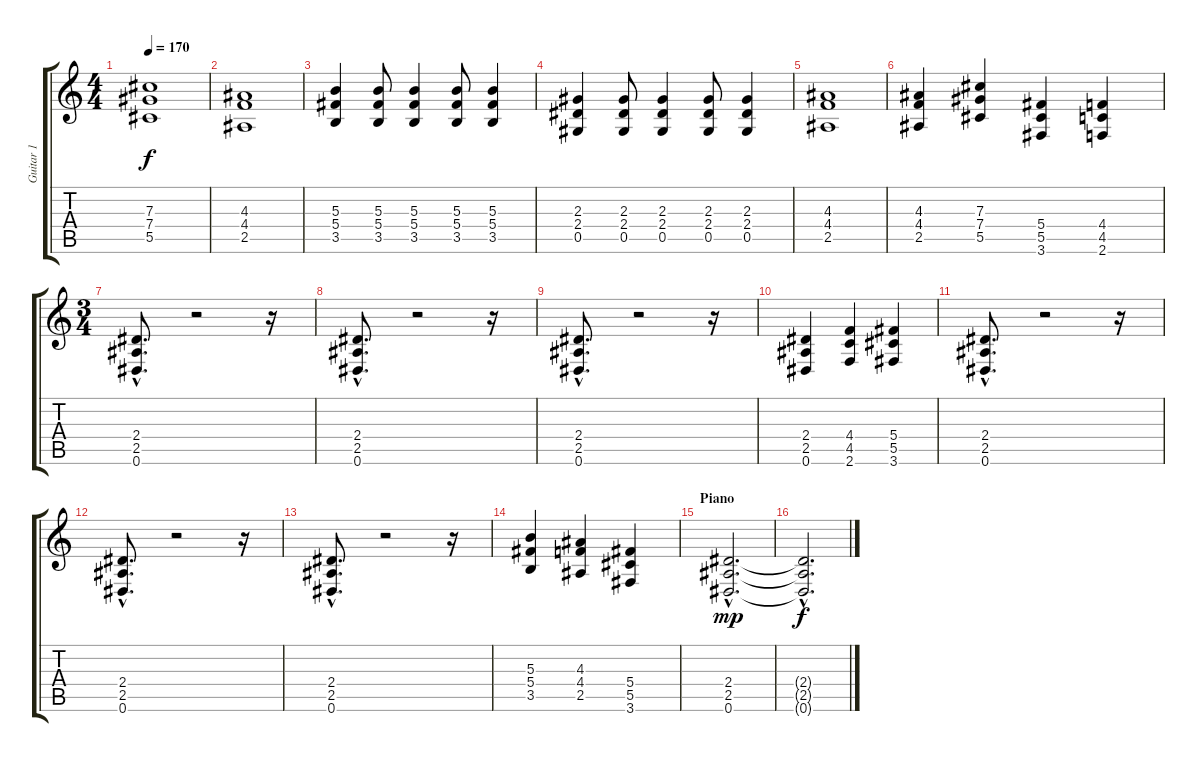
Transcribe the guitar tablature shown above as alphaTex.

\track ("Guitar 1" "Guitar 1") {instrument overdrivenguitar}
\staff {score tabs}
\tuning (Eb4 Bb3 Gb3 Db3 Ab2 Eb2) {hide}
\ts (4 4)
\tempo 170
\clef g2
\ks c
(7.3 7.4 5.5).1{dy f} |
(4.3 4.4 2.5).1 |
(5.3 5.4 3.5).4 (5.3 5.4 3.5).8 (5.3 5.4 3.5).4 (5.3 5.4 3.5).8 (5.3 5.4 3.5).4 |
(2.3 2.4 0.5).4 (2.3 2.4 0.5).8 (2.3 2.4 0.5).4 (2.3 2.4 0.5).8 (2.3 2.4 0.5).4 |
(4.3 4.4 2.5).1 |
(4.3 4.4 2.5).4 (7.3 7.4 5.5).4 (5.4 5.5 3.6).4 (4.4 4.5 2.6).4 |
\ts (3 4)
\section ("" "")
(2.4{hac} 2.5{hac} 0.6{hac}).8{d} r.2 r.16 |
(2.4{hac} 2.5{hac} 0.6{hac}).8{d} r.2 r.16 |
(2.4{hac} 2.5{hac} 0.6{hac}).8{d} r.2 r.16 |
(2.4 2.5 0.6).4 (4.4 4.5 2.6).4 (5.4 5.5 3.6).4 |
(2.4{hac} 2.5{hac} 0.6{hac}).8{d} r.2 r.16 |
(2.4{hac} 2.5{hac} 0.6{hac}).8{d} r.2 r.16 |
(2.4{hac} 2.5{hac} 0.6{hac}).8{d} r.2 r.16 |
(5.3 5.4 3.5).4 (4.3 4.4 2.5).4 (5.4 5.5 3.6).4 |
\section ("" "Piano")
(2.4{hac} 2.5{hac} 0.6{hac}).2{d dy mp} |
(2.4{hac t} 2.5{hac t} 0.6{hac t}).2{d dy f}
